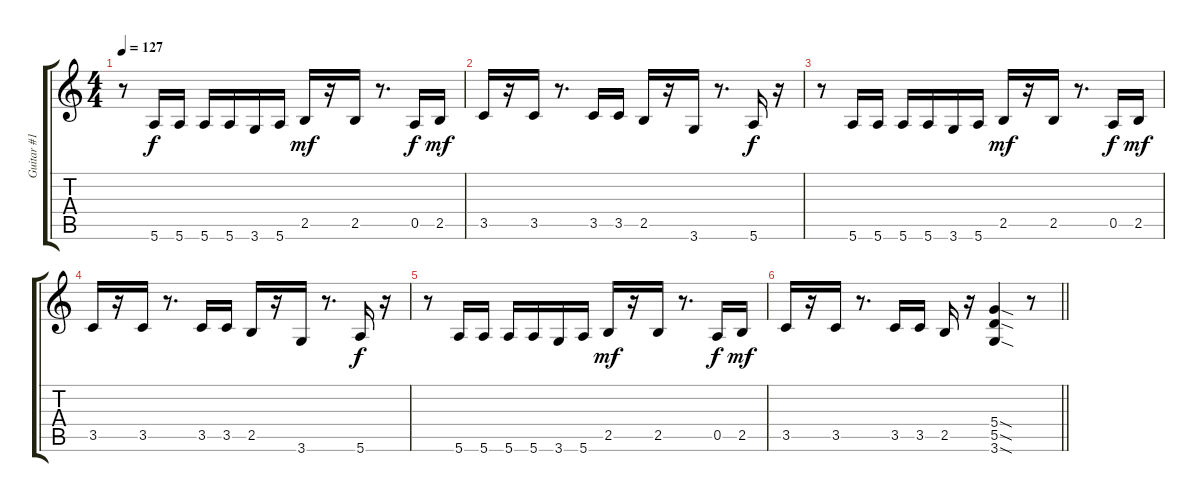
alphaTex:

\track ("Guitar #1" "Guitar #1") {instrument overdrivenguitar}
\staff {score tabs}
\tuning (E4 B3 G3 D3 A2 E2) {hide}
\ts (4 4)
\tempo 127
\clef g2
\ks c
r.8{dy f} 5.6.16 5.6.16 5.6.16 5.6.16 3.6.16 5.6.16 2.5.16{dy mf} r.16 2.5.16 r.8{d} 0.5.16{dy f} 2.5.16{dy mf} |
3.5.16 r.16 3.5.16 r.8{d} 3.5.16 3.5.16 2.5.16 r.16 3.6.16 r.8{d} 5.6.16{dy f} r.16 |
r.8 5.6.16 5.6.16 5.6.16 5.6.16 3.6.16 5.6.16 2.5.16{dy mf} r.16 2.5.16 r.8{d} 0.5.16{dy f} 2.5.16{dy mf} |
3.5.16 r.16 3.5.16 r.8{d} 3.5.16 3.5.16 2.5.16 r.16 3.6.16 r.8{d} 5.6.16{dy f} r.16 |
r.8 5.6.16 5.6.16 5.6.16 5.6.16 3.6.16 5.6.16 2.5.16{dy mf} r.16 2.5.16 r.8{d} 0.5.16{dy f} 2.5.16{dy mf} |
\barLineRight lightlight
3.5.16 r.16 3.5.16 r.8{d} 3.5.16 3.5.16 2.5.16 r.16 (5.4{sod} 5.5{sod} 3.6{sod}).4 r.8
